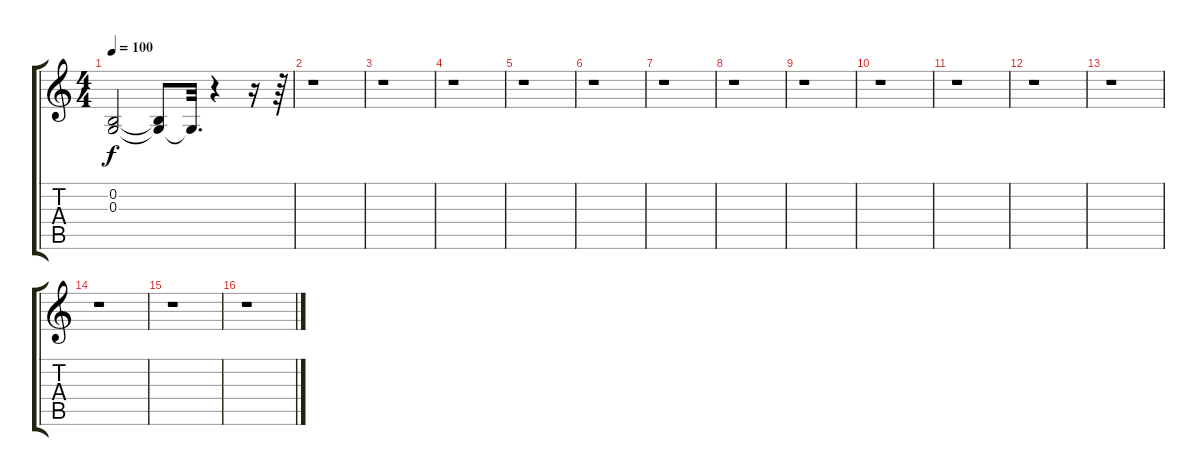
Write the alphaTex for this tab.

\track "" {instrument sitar}
\staff {score tabs}
\tuning (E4 B3 G3 D3 A2 E2) {hide}
\ts (4 4)
\tempo 100
\clef g2
\ks c
(0.2{t} 0.3{t}).2{dy f} (0.2{t} 0.3{t}).8 0.3{t}.32{d} r.4 r.16 r.64 |
r.1 |
r.1 |
r.1 |
r.1 |
r.1 |
r.1 |
r.1 |
r.1 |
r.1 |
r.1 |
r.1 |
r.1 |
r.1 |
r.1 |
r.1
